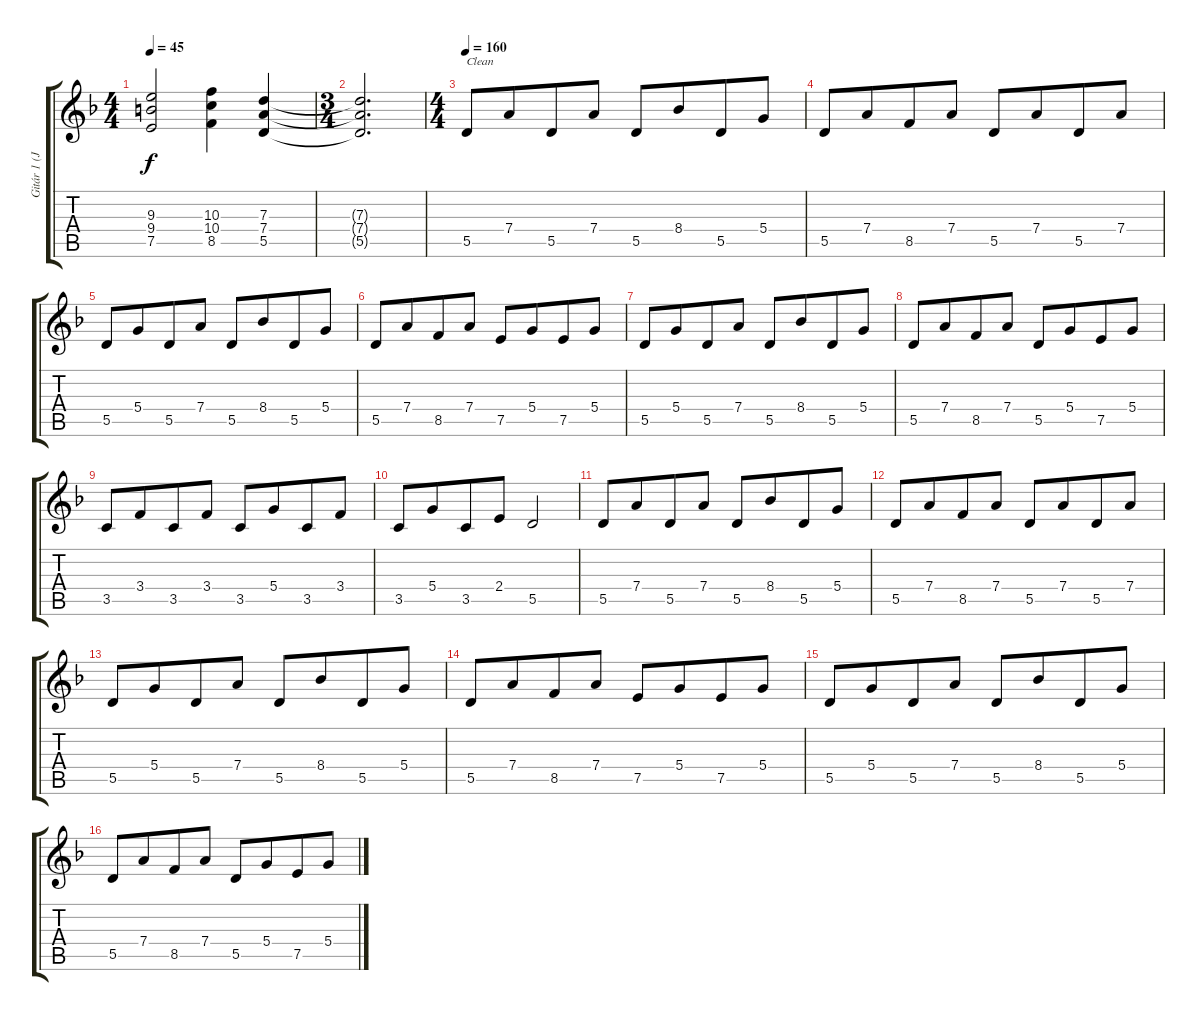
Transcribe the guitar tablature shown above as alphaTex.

\track ("Gitár 1 (Janick Gers)" "Gitár 1 (J") {instrument distortionguitar}
\staff {score tabs}
\tuning (E4 B3 G3 D3 A2 E2) {hide}
\ts (4 4)
\tempo 45
\clef g2
\ks f
(9.3 9.4 7.5).2{dy f} (10.3 10.4 8.5).4 (7.3 7.4 5.5).4 |
\ts (3 4)
(7.3{t} 7.4{t} 5.5{t}).2{d} |
\ts (4 4)
\tempo 160
5.5.8{txt "Clean" instrument distortionguitar} 7.4.8{beam merge} 5.5.8 7.4.8 5.5.8 8.4.8{beam merge} 5.5.8 5.4.8 |
5.5.8 7.4.8{beam merge} 8.5.8 7.4.8 5.5.8 7.4.8{beam merge} 5.5.8 7.4.8 |
5.5.8 5.4.8{beam merge} 5.5.8 7.4.8 5.5.8 8.4.8{beam merge} 5.5.8 5.4.8 |
5.5.8 7.4.8{beam merge} 8.5.8 7.4.8 7.5.8 5.4.8{beam merge} 7.5.8 5.4.8 |
5.5.8 5.4.8{beam merge} 5.5.8 7.4.8 5.5.8 8.4.8{beam merge} 5.5.8 5.4.8 |
5.5.8 7.4.8{beam merge} 8.5.8 7.4.8 5.5.8 5.4.8{beam merge} 7.5.8 5.4.8 |
3.5.8 3.4.8{beam merge} 3.5.8 3.4.8 3.5.8 5.4.8{beam merge} 3.5.8 3.4.8 |
3.5.8 5.4.8{beam merge} 3.5.8 2.4.8 5.5.2 |
5.5.8 7.4.8{beam merge} 5.5.8 7.4.8 5.5.8 8.4.8{beam merge} 5.5.8 5.4.8 |
5.5.8 7.4.8{beam merge} 8.5.8 7.4.8 5.5.8 7.4.8{beam merge} 5.5.8 7.4.8 |
5.5.8 5.4.8{beam merge} 5.5.8 7.4.8 5.5.8 8.4.8{beam merge} 5.5.8 5.4.8 |
5.5.8 7.4.8{beam merge} 8.5.8 7.4.8 7.5.8 5.4.8{beam merge} 7.5.8 5.4.8 |
5.5.8 5.4.8{beam merge} 5.5.8 7.4.8 5.5.8 8.4.8{beam merge} 5.5.8 5.4.8 |
5.5.8 7.4.8{beam merge} 8.5.8 7.4.8 5.5.8 5.4.8{beam merge} 7.5.8 5.4.8
